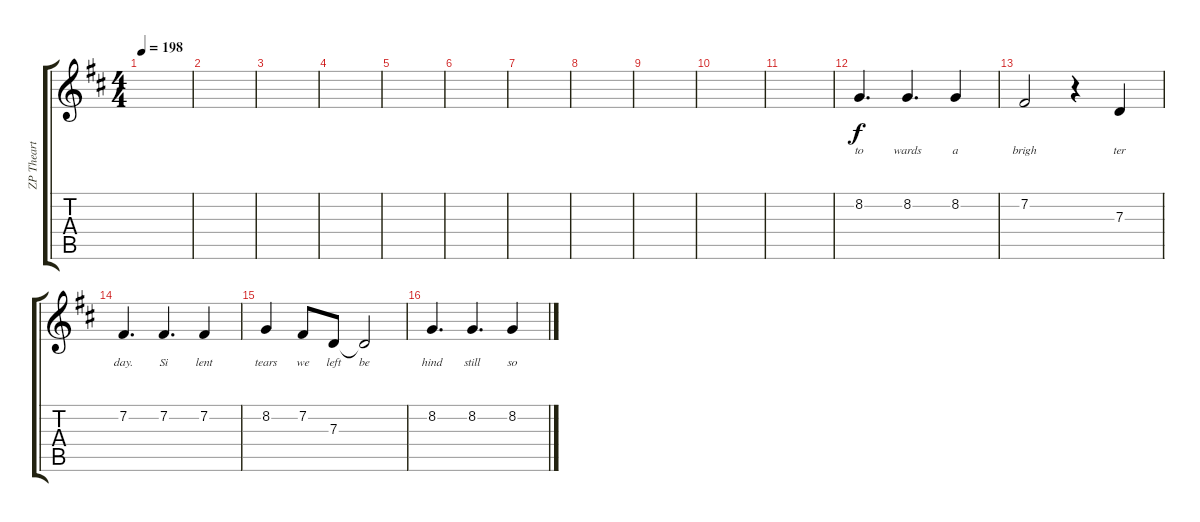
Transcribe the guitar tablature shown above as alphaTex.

\track ("ZP Theart" "ZP Theart") {instrument lead2sawtooth}
\staff {score tabs}
\tuning (E4 B3 G3 D3 A2 E2) {hide}
\ts (4 4)
\tempo 198
\clef g2
\ks bminor
|
|
|
|
|
|
|
|
|
|
|
8.2.4{d lyrics (0 "to") lyrics (1 "") lyrics (2 "") lyrics (3 "") lyrics (4 "")} 8.2.4{d lyrics (0 "wards") lyrics (1 "") lyrics (2 "") lyrics (3 "") lyrics (4 "")} 8.2.4{lyrics (0 "a") lyrics (1 "") lyrics (2 "") lyrics (3 "") lyrics (4 "")} |
7.2.2{lyrics (0 "brigh") lyrics (1 "") lyrics (2 "") lyrics (3 "") lyrics (4 "")} r.4 7.3.4{lyrics (0 "ter") lyrics (1 "") lyrics (2 "") lyrics (3 "") lyrics (4 "")} |
7.2.4{d lyrics (0 "day.") lyrics (1 "") lyrics (2 "") lyrics (3 "") lyrics (4 "")} 7.2.4{d lyrics (0 "Si") lyrics (1 "") lyrics (2 "") lyrics (3 "") lyrics (4 "")} 7.2.4{lyrics (0 "lent") lyrics (1 "") lyrics (2 "") lyrics (3 "") lyrics (4 "")} |
8.2.4{lyrics (0 "tears") lyrics (1 "") lyrics (2 "") lyrics (3 "") lyrics (4 "")} 7.2.8{lyrics (0 "we") lyrics (1 "") lyrics (2 "") lyrics (3 "") lyrics (4 "")} 7.3.8{lyrics (0 "left") lyrics (1 "") lyrics (2 "") lyrics (3 "") lyrics (4 "")} 7.3{t}.2{lyrics (0 "be") lyrics (1 "") lyrics (2 "") lyrics (3 "") lyrics (4 "")} |
8.2.4{d lyrics (0 "hind") lyrics (1 "") lyrics (2 "") lyrics (3 "") lyrics (4 "")} 8.2.4{d lyrics (0 "still") lyrics (1 "") lyrics (2 "") lyrics (3 "") lyrics (4 "")} 8.2.4{lyrics (0 "so") lyrics (1 "") lyrics (2 "") lyrics (3 "") lyrics (4 "")}
